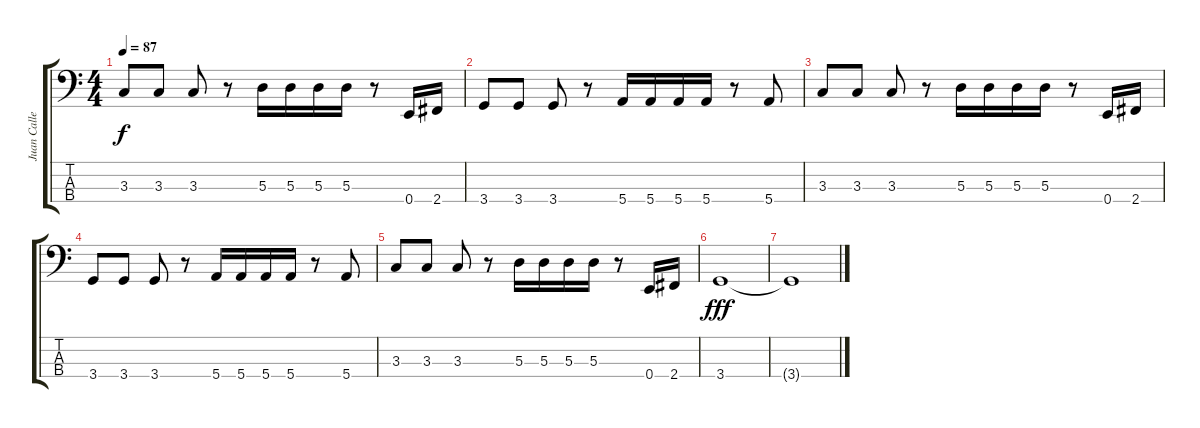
\track ("Juan Calleros" "Juan Calle") {instrument electricbassfinger}
\staff {score tabs}
\tuning (G2 D2 A1 E1) {hide}
\ts (4 4)
\tempo 87
\clef f4
\ks c
3.3.8{dy f} 3.3.8 3.3.8 r.8 5.3.16 5.3.16 5.3.16 5.3.16 r.8 0.4.16 2.4.16 |
3.4.8 3.4.8 3.4.8 r.8 5.4.16 5.4.16 5.4.16 5.4.16 r.8 5.4.8 |
3.3.8 3.3.8 3.3.8 r.8 5.3.16 5.3.16 5.3.16 5.3.16 r.8 0.4.16 2.4.16 |
3.4.8 3.4.8 3.4.8 r.8 5.4.16 5.4.16 5.4.16 5.4.16 r.8 5.4.8 |
3.3.8 3.3.8 3.3.8 r.8 5.3.16 5.3.16 5.3.16 5.3.16 r.8 0.4.16 2.4.16 |
3.4.1{dy fff} |
3.4{t}.1
